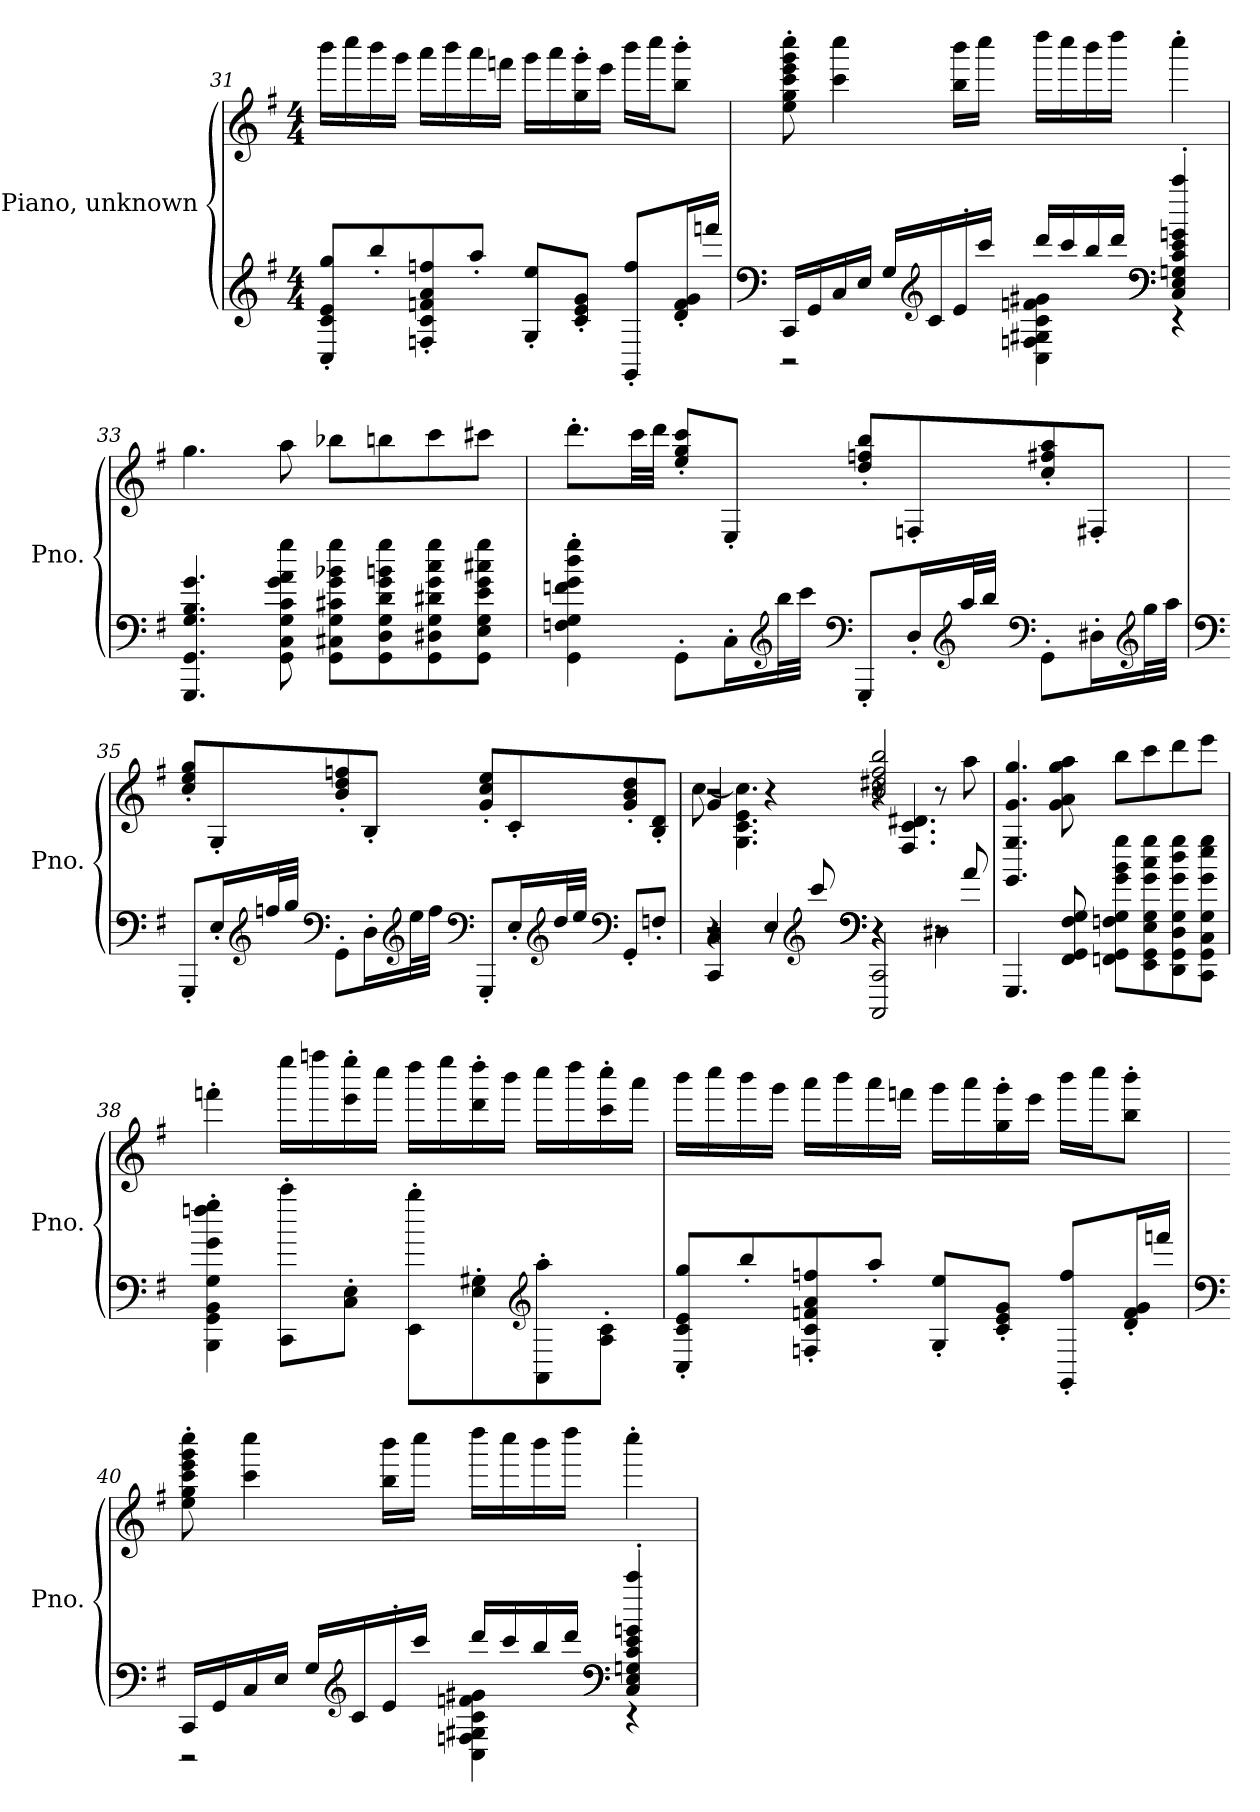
**kern	**kern
*part1	*part1
*staff2	*staff1
*I"Piano, unknown	*
*I'Pno.	*
!!LO:LB:g=z
*clefG2	*clefG2
*k[f#]	*k[f#]
*M4/4	*M4/4
=31	=31
8C/' 8c/' 8e/' 8gg/'L	16bbb\LL
.	16cccc\
8bb'/	16bbb\
.	16ggg\JJ
8Fn/' 8c/' 8fn/' 8a/' 8ffn/'	16aaa\LL
.	16bbb\
8aa'/J	16aaa\
.	16fffn\JJ
8G/' 8ee/'L	16ggg\LL
.	16aaa\
8c/' 8e/' 8g/'J	16gg\' 16ggg\'
.	16eee\JJ
8GG/' 8ff/'L	16bbb\LL
.	16cccc\J
16d/' 16f/' 16g/'L	8bb\' 8bbb\'J
16fffn/JJ	.
=32	=32
*clefF4	*
*^	*
16CC/LL	2r	8ee\' 8gg\' 8ccc\' 8eee\' 8ggg\' 8cccc\'
16GG/	.	.
16C/	.	4ccc\ 4cccc\
16E/JJ	.	.
16G/LL	.	.
*clefG2	*	*
16c/	.	.
16e'/	.	16bb\ 16bbb\LL
16ccc/JJ	.	16cccc\JJ
16ddd/LL	4C\ 4Fn\ 4G#X\ 4c\ 4fn\ 4g#X\	16dddd\LL
16ccc/	.	16cccc\
16bb/	.	16bbb\
16ddd/JJ	.	16dddd\JJ
*clefF4	*	*
4C/' 4E/' 4Gn/' 4c/' 4e/' 4gn/' 4ccc/'	4r	4cccc'\
*v	*v	*
!!LO:LB:g=z
=33	=33
4.GGG/ 4.GG/ 4.G/ 4.B/ 4.g/	4.gg\
8GG\ 8C\ 8G\ 8c\ 8g\ 8a\ 8gg\	8aa\
8GG\ 8C#X\ 8G\ 8c#X\ 8g\ 8b-X\ 8gg\L	8bb-X\L
8GG\ 8D\ 8G\ 8d\ 8g\ 8bn\ 8gg\	8bbn\
8GG\ 8D#X\ 8G\ 8d#X\ 8g\ 8cc\ 8gg\	8ccc\
8GG\ 8E\ 8G\ 8e\ 8g\ 8cc#X\ 8gg\J	8ccc#X\J
=34	=34
4GG\' 4Fn\' 4G\' 4fn\' 4g\' 4dd\' 4gg\'	8.ddd'\L
.	32ccc\LL
.	32ddd\JJJ
8GG'\L	8ee/' 8gg/' 8ccc/'L
16C'\L	8E'/J
*clefG2	*
32bb\L	.
32ccc\JJJ	.
*clefF4	*
8GGG'/L	8dd/' 8ffn/' 8bb/'L
16D'/L	8Fn'/
*clefG2	*
32aa/L	.
32bb/JJJ	.
*clefF4	*
8GG'\L	8cc/' 8ff#X/' 8aa/'
16D#X'\L	8F#X'/J
*clefG2	*
32gg\L	.
32aa\JJJ	.
!!LO:LB:g=z
=35	=35
*clefF4	*
8GGG'/L	8cc/' 8ee/' 8gg/'L
16E'/L	8G'/
*clefG2	*
32ffn/L	.
32gg/JJJ	.
*clefF4	*
8GG'\L	8b/' 8dd/' 8ffn/'
16D'\L	8B'/J
*clefG2	*
32ee\L	.
32ff\JJJ	.
*clefF4	*
8GGG'/L	8g/' 8cc/' 8ee/'L
16E'/L	8c'/
*clefG2	*
32dd/L	.
32ee/JJJ	.
*clefF4	*
8GG'/L	8g/' 8b/' 8dd/'
8Fn'/J	8B/' 8d/'J
=36	=36
*^	*^
*	*^	*	*^
4CC/ 4C/	2r	4r	4g/	[8cc\	2r
.	.	.	.	4.G\ 4.c\ 4.e\ 4.cc\]	.
8r	.	4E/	4r	.	.
*clefG2	*	*	*	*	*
8ccc/	.	.	.	.	.
*clefF4	*	*	*	*	*
4r	4r	2CCC/ 2CC/	2b/ 2dd#X/ 2ff#/ 2bb/	4r	8r
.	.	.	.	.	4.F#/ 4.c/ 4.d#X/
8r	4D#X\	.	.	8r	.
8a/	.	.	.	8aa\	.
*v	*v	*v	*	*	*
*	*v	*v	*v
!!LO:LB:g=z
=37	=37
4.GGG/	4.GG/ 4.G/ 4.g/ 4.gg/
8FF#/ 8GG/ 8F#/ 8G/	8g\ 8a\ 8gg\ 8aa\
8FFn\ 8GG\ 8Fn\ 8G\ 8g\ 8b\ 8gg\L	8bb\L
8EE\ 8GG\ 8E\ 8G\ 8g\ 8cc\ 8gg\	8ccc\
8DD\ 8GG\ 8D\ 8G\ 8g\ 8dd\ 8gg\	8ddd\
8CC\ 8GG\ 8C\ 8G\ 8g\ 8ee\ 8gg\J	8eee\J
=38	=38
4BBB\' 4GG\' 4BB\' 4G\' 4g\' 4ffn\' 4gg\'	4fffn'\
8CC\' 8ccc\'L	16eeee\LL
.	16ffffn\
8C\' 8E\'J	16eee\' 16eeee\'
.	16cccc\JJ
8EE\' 8bb\'L	16dddd\LL
.	16eeee\
8E\' 8G#X\'	16ddd\' 16dddd\'
.	16bbb\JJ
*clefG2	*
8AA\' 8aa\'	16cccc\LL
.	16dddd\
8A\' 8c\'J	16ccc\' 16cccc\'
.	16aaa\JJ
!!LO:LB:g=z
=39	=39
8C/' 8c/' 8e/' 8gg/'L	16bbb\LL
.	16cccc\
8bb'/	16bbb\
.	16ggg\JJ
8Fn/' 8c/' 8fn/' 8a/' 8ffn/'	16aaa\LL
.	16bbb\
8aa'/J	16aaa\
.	16fffn\JJ
8G/' 8ee/'L	16ggg\LL
.	16aaa\
8c/' 8e/' 8g/'J	16gg\' 16ggg\'
.	16eee\JJ
8GG/' 8ff/'L	16bbb\LL
.	16cccc\J
16d/' 16f/' 16g/'L	8bb\' 8bbb\'J
16fffn/JJ	.
=40	=40
*clefF4	*
*^	*
16CC/LL	2r	8ee\' 8gg\' 8ccc\' 8eee\' 8ggg\' 8cccc\'
16GG/	.	.
16C/	.	4ccc\ 4cccc\
16E/JJ	.	.
16G/LL	.	.
*clefG2	*	*
16c/	.	.
16e'/	.	16bb\ 16bbb\LL
16ccc/JJ	.	16cccc\JJ
16ddd/LL	4C\ 4Fn\ 4G#X\ 4c\ 4fn\ 4g#X\	16dddd\LL
16ccc/	.	16cccc\
16bb/	.	16bbb\
16ddd/JJ	.	16dddd\JJ
*clefF4	*	*
4C/' 4E/' 4Gn/' 4c/' 4e/' 4gn/' 4ccc/'	4r	4cccc'\
*v	*v	*
=	=
*-	*-
